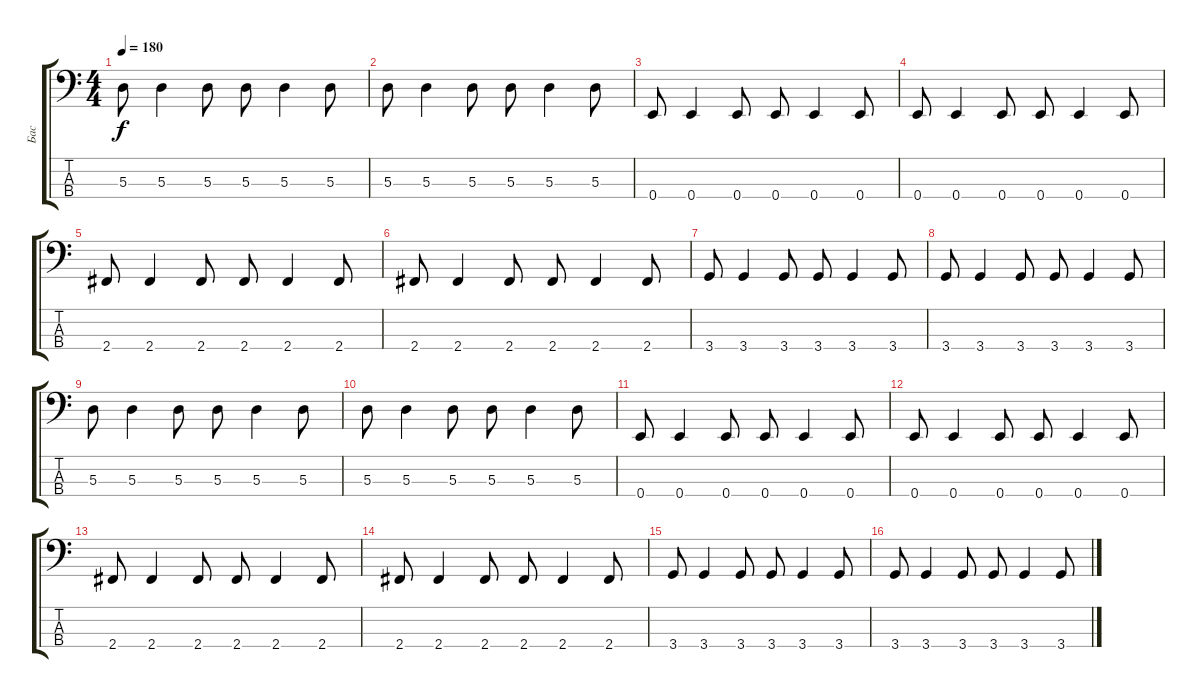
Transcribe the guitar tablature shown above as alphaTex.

\track ("Бас" "Бас") {instrument electricbasspick}
\staff {score tabs}
\tuning (G2 D2 A1 E1) {hide}
\ts (4 4)
\tempo 180
\clef f4
\ks c
5.3.8{dy f} 5.3.4 5.3.8 5.3.8 5.3.4 5.3.8 |
5.3.8 5.3.4 5.3.8 5.3.8 5.3.4 5.3.8 |
0.4.8 0.4.4 0.4.8 0.4.8 0.4.4 0.4.8 |
0.4.8 0.4.4 0.4.8 0.4.8 0.4.4 0.4.8 |
2.4.8 2.4.4 2.4.8 2.4.8 2.4.4 2.4.8 |
2.4.8 2.4.4 2.4.8 2.4.8 2.4.4 2.4.8 |
3.4.8 3.4.4 3.4.8 3.4.8 3.4.4 3.4.8 |
3.4.8 3.4.4 3.4.8 3.4.8 3.4.4 3.4.8 |
5.3.8 5.3.4 5.3.8 5.3.8 5.3.4 5.3.8 |
5.3.8 5.3.4 5.3.8 5.3.8 5.3.4 5.3.8 |
0.4.8 0.4.4 0.4.8 0.4.8 0.4.4 0.4.8 |
0.4.8 0.4.4 0.4.8 0.4.8 0.4.4 0.4.8 |
2.4.8 2.4.4 2.4.8 2.4.8 2.4.4 2.4.8 |
2.4.8 2.4.4 2.4.8 2.4.8 2.4.4 2.4.8 |
3.4.8 3.4.4 3.4.8 3.4.8 3.4.4 3.4.8 |
3.4.8 3.4.4 3.4.8 3.4.8 3.4.4 3.4.8
